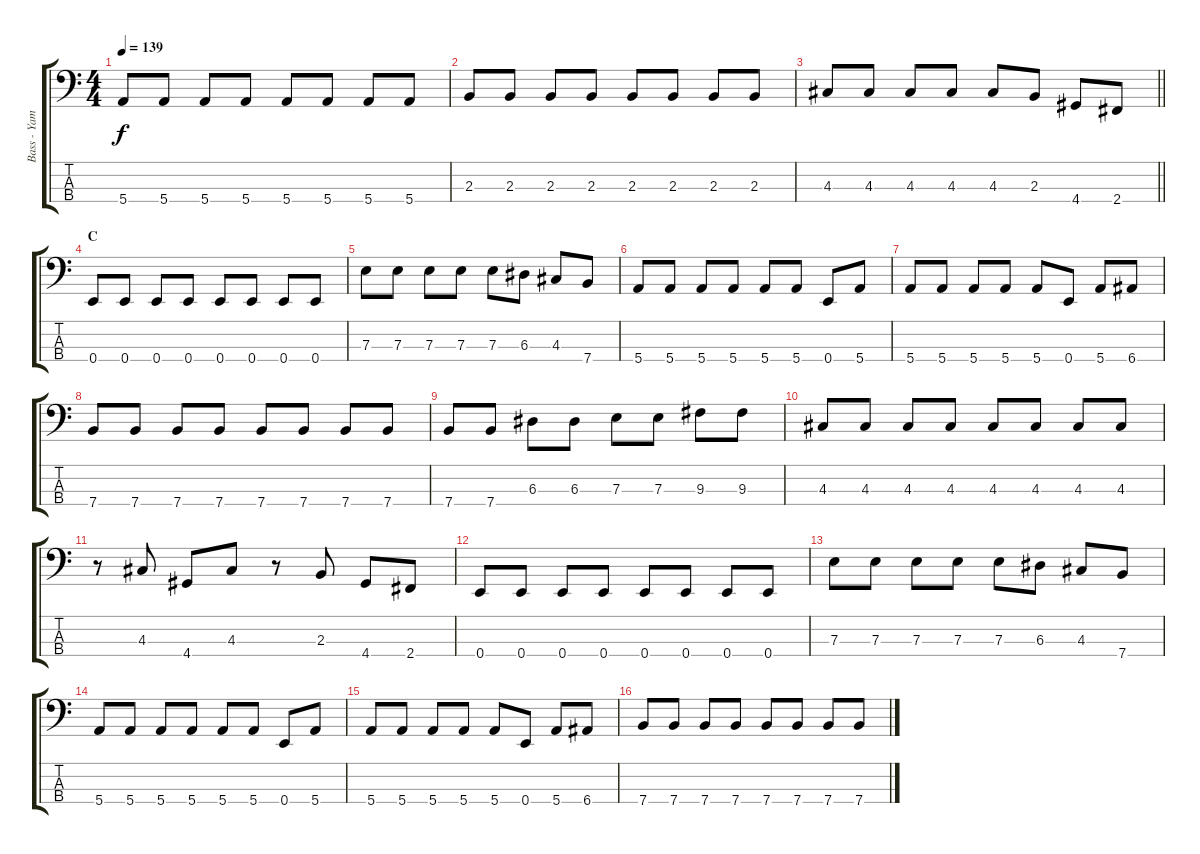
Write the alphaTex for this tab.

\track ("Bass - Yamada" "Bass - Yam") {instrument electricbasspick}
\staff {score tabs}
\tuning (G2 D2 A1 E1) {hide}
\ts (4 4)
\tempo 139
\clef f4
\ks c
5.4.8{dy f} 5.4.8 5.4.8 5.4.8 5.4.8 5.4.8 5.4.8 5.4.8 |
2.3.8 2.3.8 2.3.8 2.3.8 2.3.8 2.3.8 2.3.8 2.3.8 |
\barLineRight lightlight
4.3.8 4.3.8 4.3.8 4.3.8 4.3.8 2.3.8 4.4.8 2.4.8 |
\section ("" "C")
0.4.8 0.4.8 0.4.8 0.4.8 0.4.8 0.4.8 0.4.8 0.4.8 |
7.3.8 7.3.8 7.3.8 7.3.8 7.3.8 6.3.8 4.3.8 7.4.8 |
5.4.8 5.4.8 5.4.8 5.4.8 5.4.8 5.4.8 0.4.8 5.4.8 |
5.4.8 5.4.8 5.4.8 5.4.8 5.4.8 0.4.8 5.4.8 6.4.8 |
7.4.8 7.4.8 7.4.8 7.4.8 7.4.8 7.4.8 7.4.8 7.4.8 |
7.4.8 7.4.8 6.3.8 6.3.8 7.3.8 7.3.8 9.3.8 9.3.8 |
4.3.8 4.3.8 4.3.8 4.3.8 4.3.8 4.3.8 4.3.8 4.3.8 |
r.8 4.3.8 4.4.8 4.3.8 r.8 2.3.8 4.4.8 2.4.8 |
0.4.8 0.4.8 0.4.8 0.4.8 0.4.8 0.4.8 0.4.8 0.4.8 |
7.3.8 7.3.8 7.3.8 7.3.8 7.3.8 6.3.8 4.3.8 7.4.8 |
5.4.8 5.4.8 5.4.8 5.4.8 5.4.8 5.4.8 0.4.8 5.4.8 |
5.4.8 5.4.8 5.4.8 5.4.8 5.4.8 0.4.8 5.4.8 6.4.8 |
7.4.8 7.4.8 7.4.8 7.4.8 7.4.8 7.4.8 7.4.8 7.4.8
